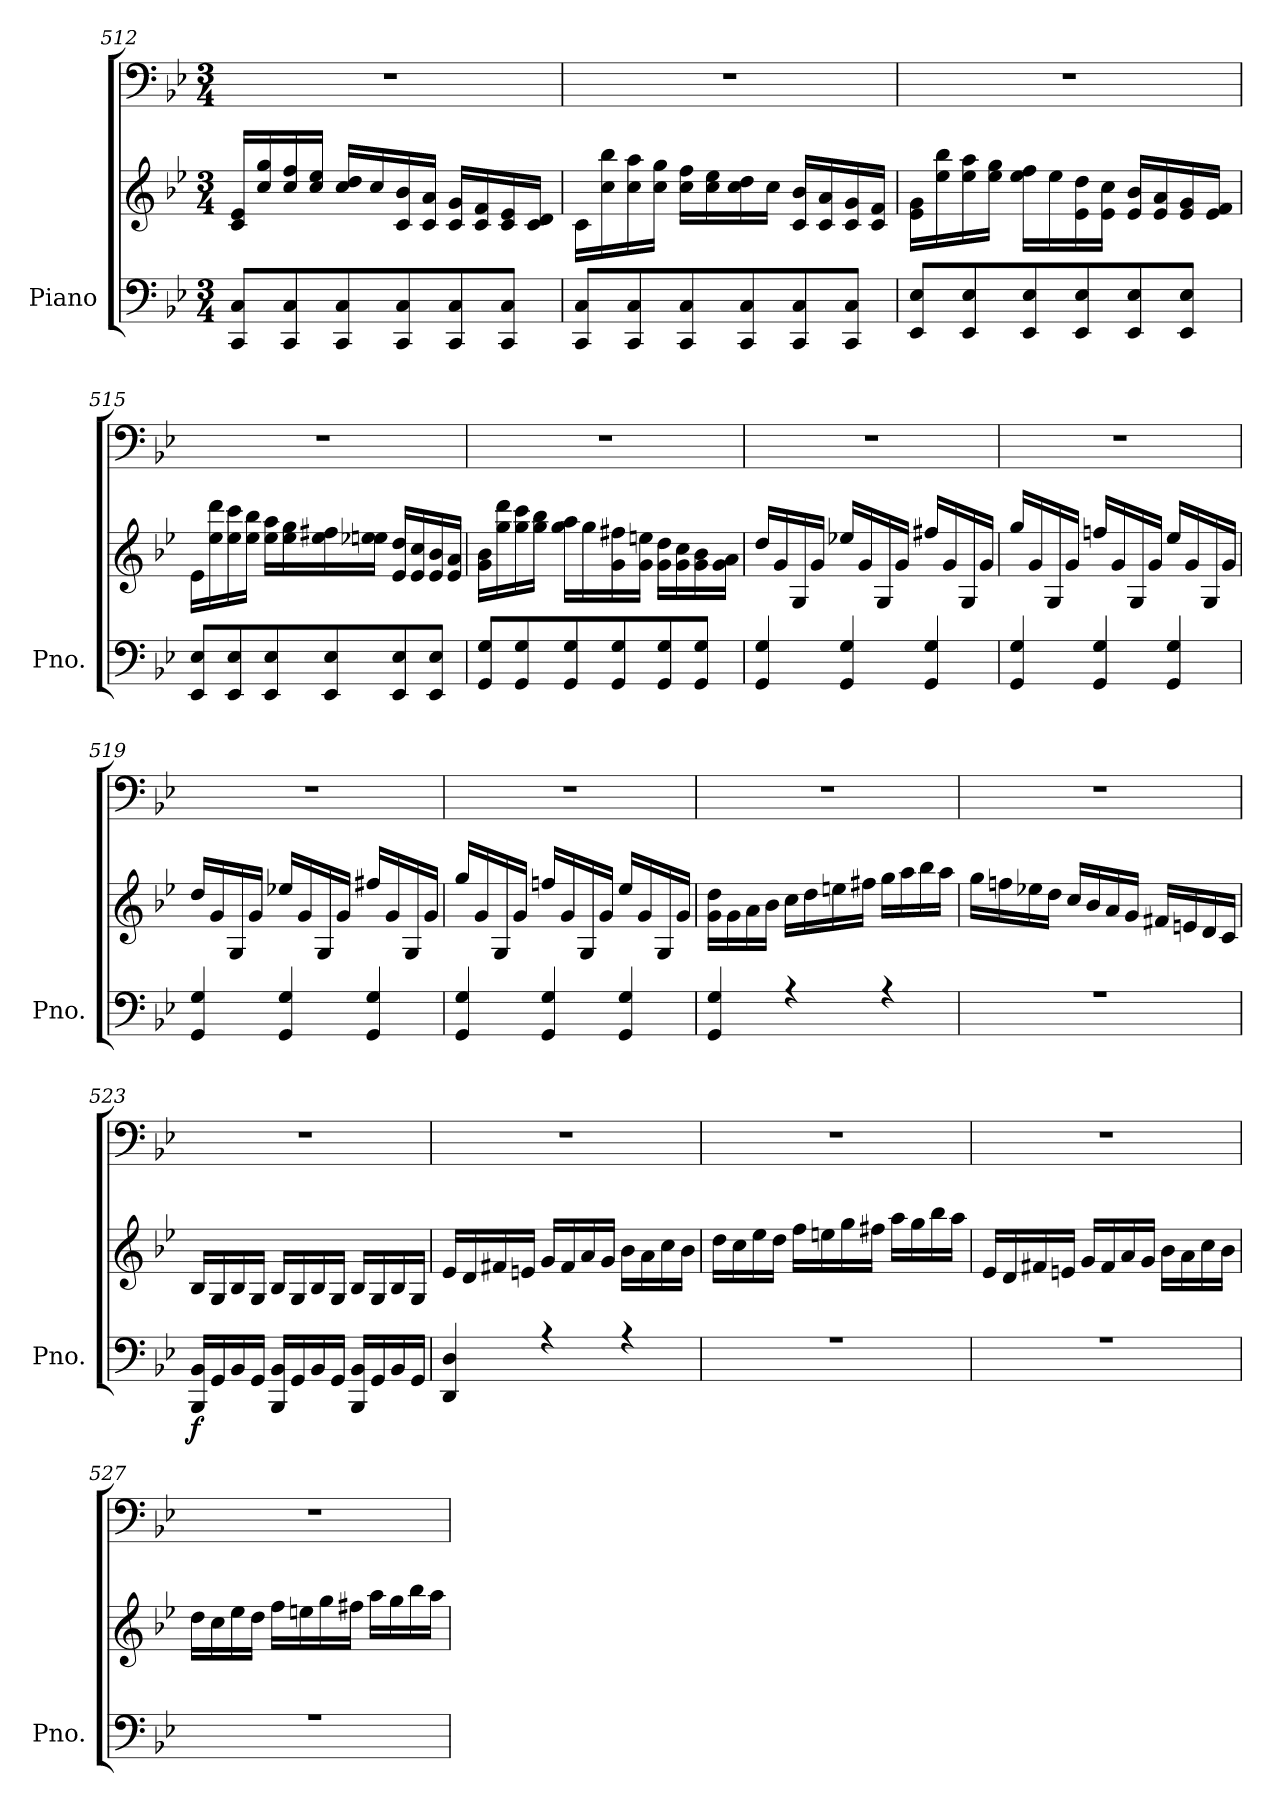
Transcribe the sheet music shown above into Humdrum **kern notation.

**kern	**kern	**kern	**dynam
*part1	*part1	*part1	*part1
*staff3	*staff2	*staff1	*staff1/2/3
*I"Piano	*	*	*
*I'Pno.	*	*	*
*clefF4	*clefG2	*clefF4	*
*k[b-e-]	*k[b-e-]	*k[b-e-]	*
*M3/4	*M3/4	*M3/4	*
=512	=512	=512	=512
*^	*	*	*
8CC/ 8C/L	2.ryy	16c/ 16e-/LL	2.r	.
.	.	16cc/ 16gg/	.	.
8CC/ 8C/	.	16cc/ 16ff/	.	.
.	.	16cc/ 16ee-/JJ	.	.
8CC/ 8C/	.	16cc/ 16dd/LL	.	.
.	.	16cc/	.	.
8CC/ 8C/	.	16c/ 16b-/	.	.
.	.	16c/ 16a/JJ	.	.
8CC/ 8C/	.	16c/ 16g/LL	.	.
.	.	16c/ 16f/	.	.
8CC/ 8C/J	.	16c/ 16e-/	.	.
.	.	16c/ 16d/JJ	.	.
!!LO:PB:g=z
=513	=513	=513	=513	=513
8CC/ 8C/L	2.ryy	16c\LL	2.r	.
.	.	16cc\ 16bb-\	.	.
8CC/ 8C/	.	16cc\ 16aa\	.	.
.	.	16cc\ 16gg\JJ	.	.
8CC/ 8C/	.	16cc\ 16ff\LL	.	.
.	.	16cc\ 16ee-\	.	.
8CC/ 8C/	.	16cc\ 16dd\	.	.
.	.	16cc\JJ	.	.
8CC/ 8C/	.	16c/ 16b-/LL	.	.
.	.	16c/ 16a/	.	.
8CC/ 8C/J	.	16c/ 16g/	.	.
.	.	16c/ 16f/JJ	.	.
=514	=514	=514	=514	=514
8EE-/ 8E-/L	2.ryy	16e-\ 16g\LL	2.r	.
.	.	16ee-\ 16bb-\	.	.
8EE-/ 8E-/	.	16ee-\ 16aa\	.	.
.	.	16ee-\ 16gg\JJ	.	.
8EE-/ 8E-/	.	16ee-\ 16ff\LL	.	.
.	.	16ee-\	.	.
8EE-/ 8E-/	.	16e-\ 16dd\	.	.
.	.	16e-\ 16cc\JJ	.	.
8EE-/ 8E-/	.	16e-/ 16b-/LL	.	.
.	.	16e-/ 16a/	.	.
8EE-/ 8E-/J	.	16e-/ 16g/	.	.
.	.	16e-/ 16f/JJ	.	.
=515	=515	=515	=515	=515
8EE-/ 8E-/L	2.ryy	16e-\LL	2.r	.
.	.	16ee-\ 16ddd\	.	.
8EE-/ 8E-/	.	16ee-\ 16ccc\	.	.
.	.	16ee-\ 16bb-\JJ	.	.
8EE-/ 8E-/	.	16ee-\ 16aa\LL	.	.
.	.	16ee-\ 16gg\	.	.
8EE-/ 8E-/	.	16ee-\ 16ff#X\	.	.
.	.	16ee-X\ 16een\JJ	.	.
8EE-/ 8E-/	.	16e-/ 16dd/LL	.	.
.	.	16e-/ 16cc/	.	.
8EE-/ 8E-/J	.	16e-/ 16b-/	.	.
.	.	16e-/ 16a/JJ	.	.
!!LO:LB:g=z
=516	=516	=516	=516	=516
8GG/ 8G/L	2.ryy	16g\ 16b-\LL	2.r	.
.	.	16gg\ 16ddd\	.	.
8GG/ 8G/	.	16gg\ 16ccc\	.	.
.	.	16gg\ 16bb-\JJ	.	.
8GG/ 8G/	.	16gg\ 16aa\LL	.	.
.	.	16gg\	.	.
8GG/ 8G/	.	16g\ 16ff#X\	.	.
.	.	16g\ 16een\JJ	.	.
8GG/ 8G/	.	16g\ 16dd\LL	.	.
.	.	16g\ 16cc\	.	.
8GG/ 8G/J	.	16g\ 16b-\	.	.
.	.	16g\ 16a\JJ	.	.
=517	=517	=517	=517	=517
4GG/ 4G/	2.ryy	16dd/LL	2.r	.
.	.	16g/	.	.
.	.	16G/	.	.
.	.	16g/JJ	.	.
!	!	!	!	!LO:DY:b=3
!	!	!	!	!LO:DY:n=1:b=2
!	!	!	!	!LO:DY:n=2:b=2
!	!	!	!	!LO:DY:n=3:b=2
4GG/ 4G/	.	16ee-X/LL	.	p other-dynamics f other-dynamics
.	.	16g/	.	.
.	.	16G/	.	.
.	.	16g/JJ	.	.
4GG/ 4G/	.	16ff#X/LL	.	.
.	.	16g/	.	.
.	.	16G/	.	.
.	.	16g/JJ	.	.
=518	=518	=518	=518	=518
4GG/ 4G/	2.ryy	16gg/LL	2.r	.
.	.	16g/	.	.
.	.	16G/	.	.
.	.	16g/JJ	.	.
4GG/ 4G/	.	16ffn/LL	.	.
.	.	16g/	.	.
.	.	16G/	.	.
.	.	16g/JJ	.	.
4GG/ 4G/	.	16ee-/LL	.	.
.	.	16g/	.	.
.	.	16G/	.	.
.	.	16g/JJ	.	.
!!LO:LB:g=z
=519	=519	=519	=519	=519
4GG/ 4G/	2.ryy	16dd/LL	2.r	.
.	.	16g/	.	.
.	.	16G/	.	.
.	.	16g/JJ	.	.
4GG/ 4G/	.	16ee-X/LL	.	.
.	.	16g/	.	.
.	.	16G/	.	.
.	.	16g/JJ	.	.
4GG/ 4G/	.	16ff#X/LL	.	.
.	.	16g/	.	.
.	.	16G/	.	.
.	.	16g/JJ	.	.
!!LO:LB:g=z
=520	=520	=520	=520	=520
4GG/ 4G/	2.ryy	16gg/LL	2.r	.
.	.	16g/	.	.
.	.	16G/	.	.
.	.	16g/JJ	.	.
4GG/ 4G/	.	16ffn/LL	.	.
.	.	16g/	.	.
.	.	16G/	.	.
.	.	16g/JJ	.	.
4GG/ 4G/	.	16ee-/LL	.	.
.	.	16g/	.	.
.	.	16G/	.	.
.	.	16g/JJ	.	.
=521	=521	=521	=521	=521
4GG/ 4G/	2.ryy	16g\ 16dd\LL	2.r	.
.	.	16g\	.	.
.	.	16a\	.	.
.	.	16b-\JJ	.	.
4r	.	16cc\LL	.	.
.	.	16dd\	.	.
.	.	16een\	.	.
.	.	16ff#X\JJ	.	.
4r	.	16gg\LL	.	.
.	.	16aa\	.	.
.	.	16bb-\	.	.
.	.	16aa\JJ	.	.
=522	=522	=522	=522	=522
2.r	2.ryy	16gg\LL	2.r	.
.	.	16ffn\	.	.
.	.	16ee-X\	.	.
.	.	16dd\JJ	.	.
.	.	16cc/LL	.	.
.	.	16b-/	.	.
.	.	16a/	.	.
.	.	16g/JJ	.	.
.	.	16f#X/LL	.	.
.	.	16en/	.	.
.	.	16d/	.	.
.	.	16c/JJ	.	.
!!LO:PB:g=z
=523	=523	=523	=523	=523
!	!	!	!	!LO:DY:b=3
16BBB-/ 16BB-/LL	2.ryy	16B-/LL	2.r	f
16GG/	.	16G/	.	.
16BB-/	.	16B-/	.	.
16GG/JJ	.	16G/JJ	.	.
16BBB-/ 16BB-/LL	.	16B-/LL	.	.
16GG/	.	16G/	.	.
16BB-/	.	16B-/	.	.
16GG/JJ	.	16G/JJ	.	.
16BBB-/ 16BB-/LL	.	16B-/LL	.	.
16GG/	.	16G/	.	.
16BB-/	.	16B-/	.	.
16GG/JJ	.	16G/JJ	.	.
=524	=524	=524	=524	=524
4DD/ 4D/	2.ryy	16e-/LL	2.r	.
.	.	16d/	.	.
.	.	16f#X/	.	.
.	.	16en/JJ	.	.
4r	.	16g/LL	.	.
.	.	16f#/	.	.
.	.	16a/	.	.
.	.	16g/JJ	.	.
4r	.	16b-\LL	.	.
.	.	16a\	.	.
.	.	16cc\	.	.
.	.	16b-\JJ	.	.
=525	=525	=525	=525	=525
2.r	2.ryy	16dd\LL	2.r	.
.	.	16cc\	.	.
.	.	16ee-\	.	.
.	.	16dd\JJ	.	.
.	.	16ff\LL	.	.
.	.	16een\	.	.
.	.	16gg\	.	.
.	.	16ff#X\JJ	.	.
.	.	16aa\LL	.	.
.	.	16gg\	.	.
.	.	16bb-\	.	.
.	.	16aa\JJ	.	.
!!LO:LB:g=z
=526	=526	=526	=526	=526
2.r	2.ryy	16e-/LL	2.r	.
.	.	16d/	.	.
.	.	16f#X/	.	.
.	.	16en/JJ	.	.
.	.	16g/LL	.	.
.	.	16f#/	.	.
.	.	16a/	.	.
.	.	16g/JJ	.	.
.	.	16b-\LL	.	.
.	.	16a\	.	.
.	.	16cc\	.	.
.	.	16b-\JJ	.	.
=527	=527	=527	=527	=527
2.r	2.ryy	16dd\LL	2.r	.
.	.	16cc\	.	.
.	.	16ee-\	.	.
.	.	16dd\JJ	.	.
.	.	16ff\LL	.	.
.	.	16een\	.	.
.	.	16gg\	.	.
.	.	16ff#X\JJ	.	.
.	.	16aa\LL	.	.
.	.	16gg\	.	.
.	.	16bb-\	.	.
.	.	16aa\JJ	.	.
*v	*v	*	*	*
=	=	=	=
*-	*-	*-	*-
